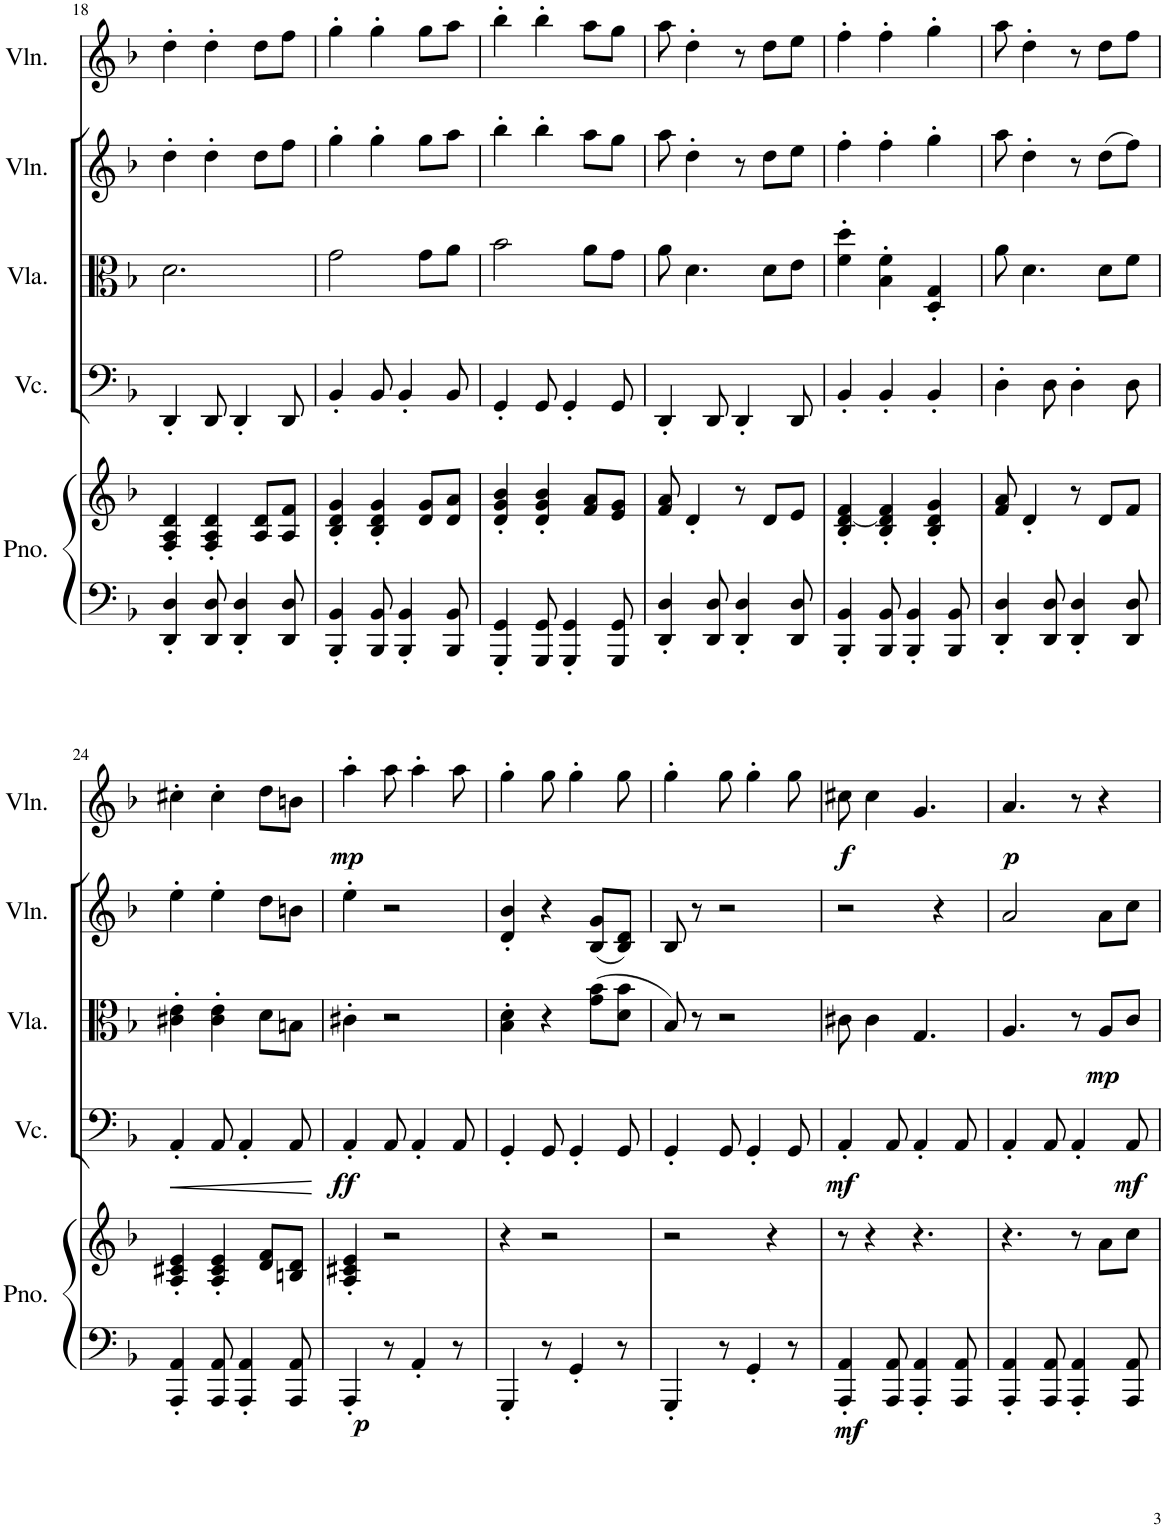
**kern	**kern	**dynam	**kern	**dynam	**kern	**dynam	**kern	**kern	**dynam
*part5	*part5	*part5	*part4	*part4	*part3	*part3	*part2	*part1	*part1
*staff6	*staff5	*staff5/6	*staff4	*staff4	*staff3	*staff3	*staff2	*staff1	*staff1
*I"Piano	*	*	*I"Violoncello	*	*I"Viola	*	*I"Violin	*I"Violin	*
*I'Pno.	*	*	*I'Vc.	*	*I'Vla.	*	*I'Vln.	*I'Vln.	*
!!LO:PB:g=z
*clefF4	*clefG2	*	*clefF4	*	*clefC3	*	*clefG2	*clefG2	*
*k[b-]	*k[b-]	*	*k[b-]	*	*k[b-]	*	*k[b-]	*k[b-]	*
*M3/4	*M3/4	*	*M3/4	*	*M3/4	*	*M3/4	*M3/4	*
=18	=18	=18	=18	=18	=18	=18	=18	=18	=18
4DD/' 4D/'	4F/' 4A/' 4d/'	.	4DD'/	.	2.d\	.	4dd'\	4dd'\	.
8DD/ 8D/	4F/' 4A/' 4d/'	.	8DD/	.	.	.	4dd'\	4dd'\	.
4DD/' 4D/'	.	.	4DD'/	.	.	.	.	.	.
.	8A/ 8d/L	.	.	.	.	.	8dd\L	8dd\L	.
8DD/ 8D/	8A/ 8f/J	.	8DD/	.	.	.	8ff\J	8ff\J	.
=19	=19	=19	=19	=19	=19	=19	=19	=19	=19
4BBB-/' 4BB-/'	4B-/' 4d/' 4g/'	.	4BB-'/	.	2g\	.	4gg'\	4gg'\	.
8BBB-/ 8BB-/	4B-/' 4d/' 4g/'	.	8BB-/	.	.	.	4gg'\	4gg'\	.
4BBB-/' 4BB-/'	.	.	4BB-'/	.	.	.	.	.	.
.	8d/ 8g/L	.	.	.	8g\L	.	8gg\L	8gg\L	.
8BBB-/ 8BB-/	8d/ 8a/J	.	8BB-/	.	8a\J	.	8aa\J	8aa\J	.
=20	=20	=20	=20	=20	=20	=20	=20	=20	=20
4GGG/' 4GG/'	4d/' 4g/' 4b-/'	.	4GG'/	.	2b-\	.	4bb-'\	4bb-'\	.
8GGG/ 8GG/	4d/' 4g/' 4b-/'	.	8GG/	.	.	.	4bb-'\	4bb-'\	.
4GGG/' 4GG/'	.	.	4GG'/	.	.	.	.	.	.
.	8f/ 8a/L	.	.	.	8a\L	.	8aa\L	8aa\L	.
8GGG/ 8GG/	8e/ 8g/J	.	8GG/	.	8g\J	.	8gg\J	8gg\J	.
=21	=21	=21	=21	=21	=21	=21	=21	=21	=21
4DD/' 4D/'	8f/ 8a/	.	4DD'/	.	8a\	.	8aa\	8aa\	.
.	4d'/	.	.	.	4.d\	.	4dd'\	4dd'\	.
8DD/ 8D/	.	.	8DD/	.	.	.	.	.	.
4DD/' 4D/'	8r	.	4DD'/	.	.	.	8r	8r	.
.	8d/L	.	.	.	8d\L	.	8dd\L	8dd\L	.
8DD/ 8D/	8e/J	.	8DD/	.	8e\J	.	8ee\J	8ee\J	.
=22	=22	=22	=22	=22	=22	=22	=22	=22	=22
4BBB-/' 4BB-/'	4B-/' [4d/' 4f/'	.	4BB-'/	.	4f\' 4dd\'	.	4ff'\	4ff'\	.
8BBB-/ 8BB-/	4B-/' 4d/]' 4f/'	.	4BB-'/	.	4B-\' 4f\'	.	4ff'\	4ff'\	.
4BBB-/' 4BB-/'	.	.	.	.	.	.	.	.	.
.	4B-/' 4d/' 4g/'	.	4BB-'/	.	4D/' 4G/'	.	4gg'\	4gg'\	.
8BBB-/ 8BB-/	.	.	.	.	.	.	.	.	.
=23	=23	=23	=23	=23	=23	=23	=23	=23	=23
4DD/' 4D/'	8f/ 8a/	.	4D'\	.	8a\	.	8aa\	8aa\	.
.	4d'/	.	.	.	4.d\	.	4dd'\	4dd'\	.
8DD/ 8D/	.	.	8D\	.	.	.	.	.	.
4DD/' 4D/'	8r	.	4D'\	.	.	.	8r	8r	.
.	8d/L	.	.	.	8d\L	.	(8dd\L	8dd\L	.
8DD/ 8D/	8f/J	.	8D\	.	8f\J	.	8ff\J)	8ff\J	.
!!LO:LB:g=z
=24	=24	=24	=24	=24	=24	=24	=24	=24	=24
!	!	!	!	!LO:HP:b	!	!	!	!	!
4AAA/' 4AA/'	4A/' 4c#X/' 4e/'	.	4AA'/	<	4c#X\' 4e\'	.	4ee'\	4cc#X'\	.
8AAA/ 8AA/	4A/' 4c#/' 4e/'	.	8AA/	.	4c#\' 4e\'	.	4ee'\	4cc#'\	.
4AAA/' 4AA/'	.	.	4AA'/	.	.	.	.	.	.
.	8d/ 8f/L	.	.	.	8d\L	.	8dd\L	8dd\L	.
8AAA/ 8AA/	8Bn/ 8d/J	.	8AA/	.	8Bn\J	.	8bn\J	8bn\J	.
.	.	.	.	[	.	.	.	.	.
=25	=25	=25	=25	=25	=25	=25	=25	=25	=25
!	!	!LO:DY:b=2	!	!LO:DY:b	!	!	!	!	!LO:DY:b
4AAA'/	4A/' 4c#X/' 4e/'	p	4AA'/	ff	4c#X'\	.	4ee'\	4aa'\	mp
8r	2r	.	8AA/	.	2r	.	2r	8aa\	.
4AA'/	.	.	4AA'/	.	.	.	.	4aa'\	.
8r	.	.	8AA/	.	.	.	.	8aa\	.
=26	=26	=26	=26	=26	=26	=26	=26	=26	=26
4GGG'/	4r	.	4GG'/	.	4B-\' 4d\'	.	4d/' 4b-/'	4gg'\	.
8r	2r	.	8GG/	.	4r	.	4r	8gg\	.
4GG'/	.	.	4GG'/	.	.	.	.	4gg'\	.
.	.	.	.	.	(8g\ 8b-\L	.	(8B-/ 8g/L	.	.
8r	.	.	8GG/	.	8d\ 8b-\J	.	8B-/ 8d/J)	8gg\	.
=27	=27	=27	=27	=27	=27	=27	=27	=27	=27
4GGG'/	2r	.	4GG'/	.	8B-/)	.	8B-/	4gg'\	.
.	.	.	.	.	8r	.	8r	.	.
8r	.	.	8GG/	.	2r	.	2r	8gg\	.
4GG'/	.	.	4GG'/	.	.	.	.	4gg'\	.
.	4r	.	.	.	.	.	.	.	.
8r	.	.	8GG/	.	.	.	.	8gg\	.
=28	=28	=28	=28	=28	=28	=28	=28	=28	=28
!	!	!LO:DY:b=2	!	!LO:DY:b	!	!	!	!	!LO:DY:b
4AAA/' 4AA/'	8r	mf	4AA'/	mf	8c#X\	.	2r	8cc#X\	f
.	4r	.	.	.	4c#\	.	.	4cc#\	.
8AAA/ 8AA/	.	.	8AA/	.	.	.	.	.	.
4AAA/' 4AA/'	4.r	.	4AA'/	.	4.G/	.	.	4.g/	.
.	.	.	.	.	.	.	4r	.	.
8AAA/ 8AA/	.	.	8AA/	.	.	.	.	.	.
=29	=29	=29	=29	=29	=29	=29	=29	=29	=29
!	!	!	!	!	!	!	!	!	!LO:DY:b
4AAA/' 4AA/'	4.r	.	4AA'/	.	4.A/	.	2a/	4.a/	p
8AAA/ 8AA/	.	.	8AA/	.	.	.	.	.	.
4AAA/' 4AA/'	8r	.	4AA'/	.	8r	.	.	8r	.
!	!	!	!	!	!	!LO:DY:b	!	!	!
.	8a\L	.	.	.	8A/L	mp	8a\L	4r	.
!	!	!	!	!LO:DY:b	!	!	!	!	!
8AAA/ 8AA/	8cc\J	.	8AA/	mf	8c/J	.	8cc\J	.	.
=	=	=	=	=	=	=	=	=	=
*-	*-	*-	*-	*-	*-	*-	*-	*-	*-
